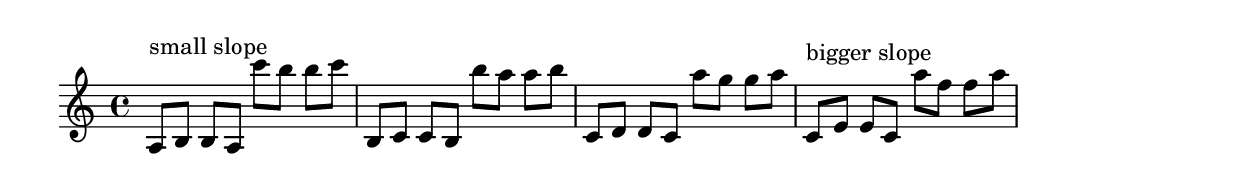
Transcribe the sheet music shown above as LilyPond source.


\version "2.3.17"
\header{

    texidoc="Simple beams on middle staffline are allowed to be
    slightly sloped, even if the notes have ledgers.  Beams reaching
    beyond middle line can have bigger slope."

}

\score{
    \relative c'{
	%%\override Staff.Stem  #'beamed-lengths = #'(3.50)
	%%  c8[ d]
	%%  d[ c]
	%% r2
	%% \override Staff.Stem  #'beamed-lengths = #'(3.26)

         a8[^"small slope" b]
         b[ a]

	 c''[ b]
	 b[ c]

	 % baerenreiter test
	 b,,[ c]
	 c[ b]

	 b''[ a]
	 a[ b]

	 c,,[ d]
	 d[ c]
	
	 a''[ g]
	 g[ a]

	 c,,[^"bigger slope" e]
	 e[ c]
	
	 a''[ f]
	 f[ a]
    }
    \paper{
	raggedright = ##t
	indent = 0
    }
}

